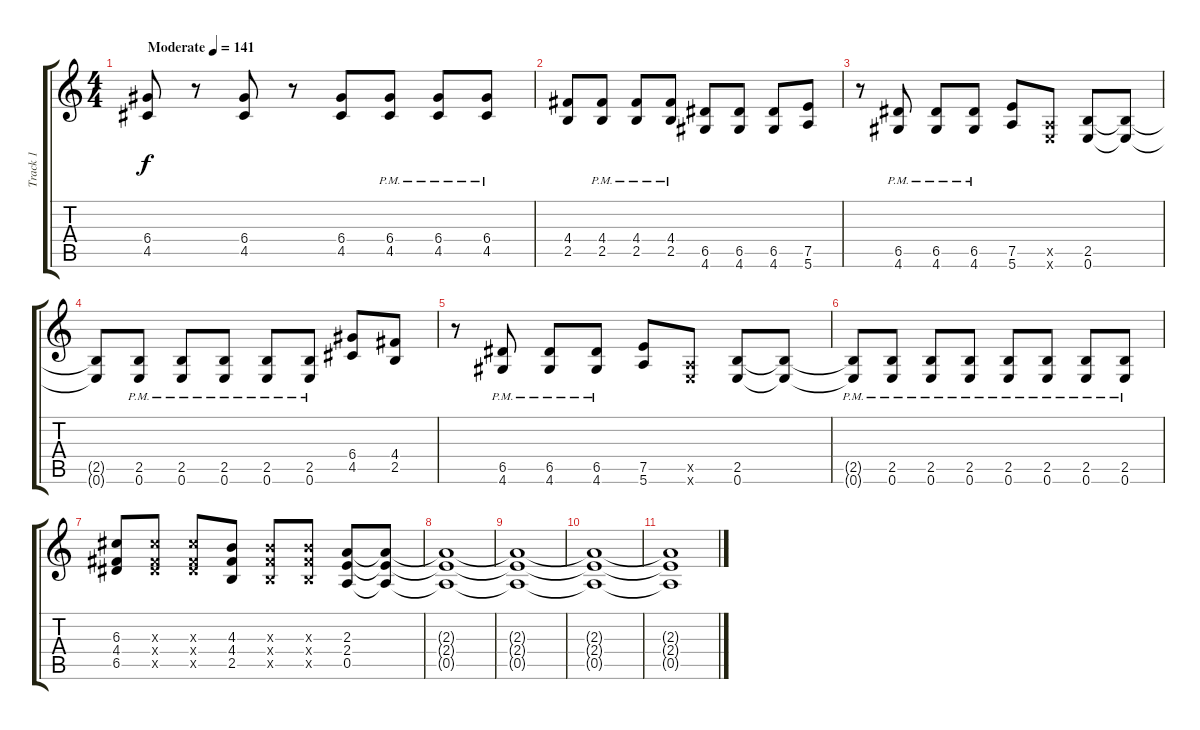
\track ("Track 1" "Track 1") {instrument overdrivenguitar}
\staff {score tabs}
\tuning (E4 B3 G3 D3 A2 E2) {hide}
\ts (4 4)
\tempo (141 "Moderate")
\clef g2
\ks c
(6.4 4.5).8{dy f instrument overdrivenguitar} r.8 (6.4 4.5).8 r.8 (6.4 4.5).8 (6.4{pm} 4.5{pm}).8 (6.4{pm} 4.5{pm}).8 (6.4{pm} 4.5{pm}).8 |
(4.4 2.5).8 (4.4{pm} 2.5{pm}).8 (4.4{pm} 2.5{pm}).8 (4.4{pm} 2.5{pm}).8 (6.5 4.6).8 (6.5 4.6).8 (6.5 4.6).8 (7.5 5.6).8 |
r.8 (6.5{pm} 4.6{pm}).8 (6.5{pm} 4.6{pm}).8 (6.5{pm} 4.6{pm}).8 (7.5 5.6).8 (0.5{x} 0.6{x}).8 (2.5 0.6).8 (2.5{t} 0.6{t}).8 |
(2.5{t} 0.6{t}).8 (2.5{pm} 0.6{pm}).8 (2.5{pm} 0.6{pm}).8 (2.5{pm} 0.6{pm}).8 (2.5{pm} 0.6{pm}).8 (2.5{pm} 0.6{pm}).8 (6.4 4.5).8 (4.4 2.5).8 |
r.8 (6.5{pm} 4.6{pm}).8 (6.5{pm} 4.6{pm}).8 (6.5{pm} 4.6{pm}).8 (7.5 5.6).8 (0.5{x} 0.6{x}).8 (2.5 0.6).8 (2.5{t} 0.6{t}).8 |
(2.5{pm t} 0.6{pm t}).8 (2.5{pm} 0.6{pm}).8 (2.5{pm} 0.6{pm}).8 (2.5{pm} 0.6{pm}).8 (2.5{pm} 0.6{pm}).8 (2.5{pm} 0.6{pm}).8 (2.5{pm} 0.6{pm}).8 (2.5{pm} 0.6{pm}).8 |
(6.3 4.4 6.5).8 (6.3{x} 4.4{x} 6.5{x}).8 (6.3{x} 4.4{x} 6.5{x}).8 (4.3 4.4 2.5).8 (4.3{x} 4.4{x} 2.5{x}).8 (4.3{x} 4.4{x} 2.5{x}).8 (2.3 2.4 0.5).8 (2.3{t} 2.4{t} 0.5{t}).8 |
(2.3{t} 2.4{t} 0.5{t}).1 |
(2.3{t} 2.4{t} 0.5{t}).1 |
(2.3{t} 2.4{t} 0.5{t}).1 |
(2.3{t} 2.4{t} 0.5{t}).1
